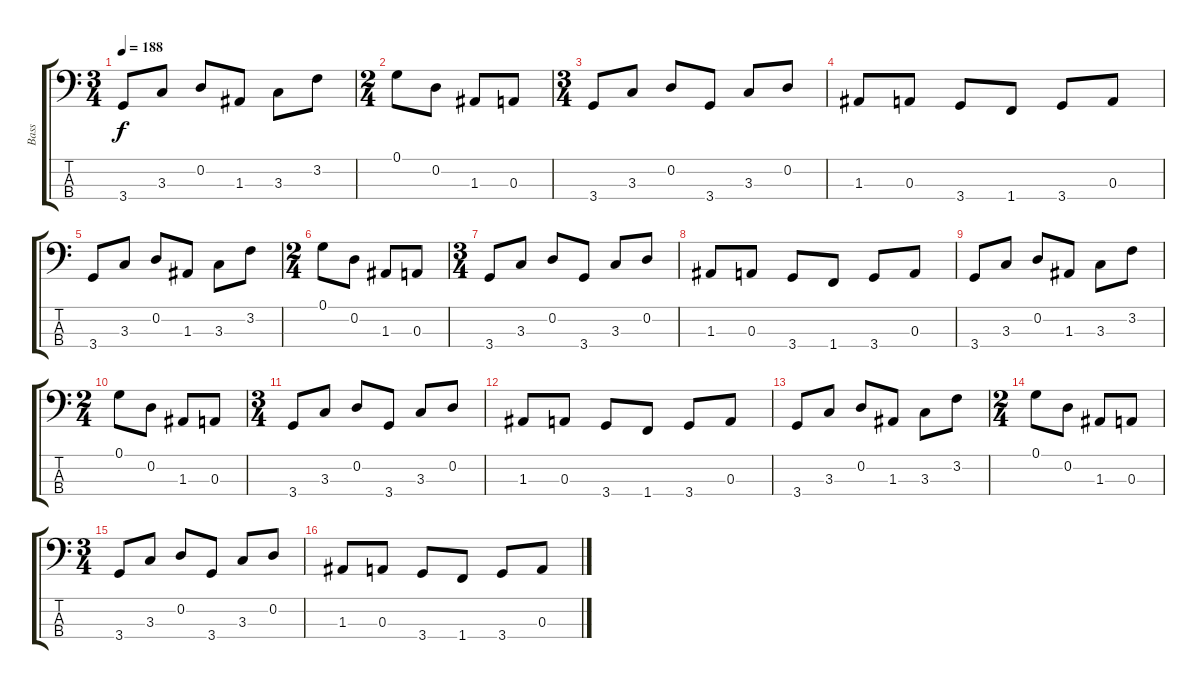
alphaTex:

\track ("Bass" "Bass") {instrument electricbassfinger}
\staff {score tabs}
\tuning (G2 D2 A1 E1) {hide}
\ts (3 4)
\tempo 188
\clef f4
\ks c
3.4.8{dy f} 3.3.8 0.2.8 1.3.8 3.3.8 3.2.8 |
\ts (2 4)
0.1.8 0.2.8 1.3.8 0.3.8 |
\ts (3 4)
3.4.8 3.3.8 0.2.8 3.4.8 3.3.8 0.2.8 |
1.3.8 0.3.8 3.4.8 1.4.8 3.4.8 0.3.8 |
3.4.8 3.3.8 0.2.8 1.3.8 3.3.8 3.2.8 |
\ts (2 4)
0.1.8 0.2.8 1.3.8 0.3.8 |
\ts (3 4)
3.4.8 3.3.8 0.2.8 3.4.8 3.3.8 0.2.8 |
1.3.8 0.3.8 3.4.8 1.4.8 3.4.8 0.3.8 |
3.4.8 3.3.8 0.2.8 1.3.8 3.3.8 3.2.8 |
\ts (2 4)
0.1.8 0.2.8 1.3.8 0.3.8 |
\ts (3 4)
3.4.8 3.3.8 0.2.8 3.4.8 3.3.8 0.2.8 |
1.3.8 0.3.8 3.4.8 1.4.8 3.4.8 0.3.8 |
3.4.8 3.3.8 0.2.8 1.3.8 3.3.8 3.2.8 |
\ts (2 4)
0.1.8 0.2.8 1.3.8 0.3.8 |
\ts (3 4)
3.4.8 3.3.8 0.2.8 3.4.8 3.3.8 0.2.8 |
1.3.8 0.3.8 3.4.8 1.4.8 3.4.8 0.3.8
